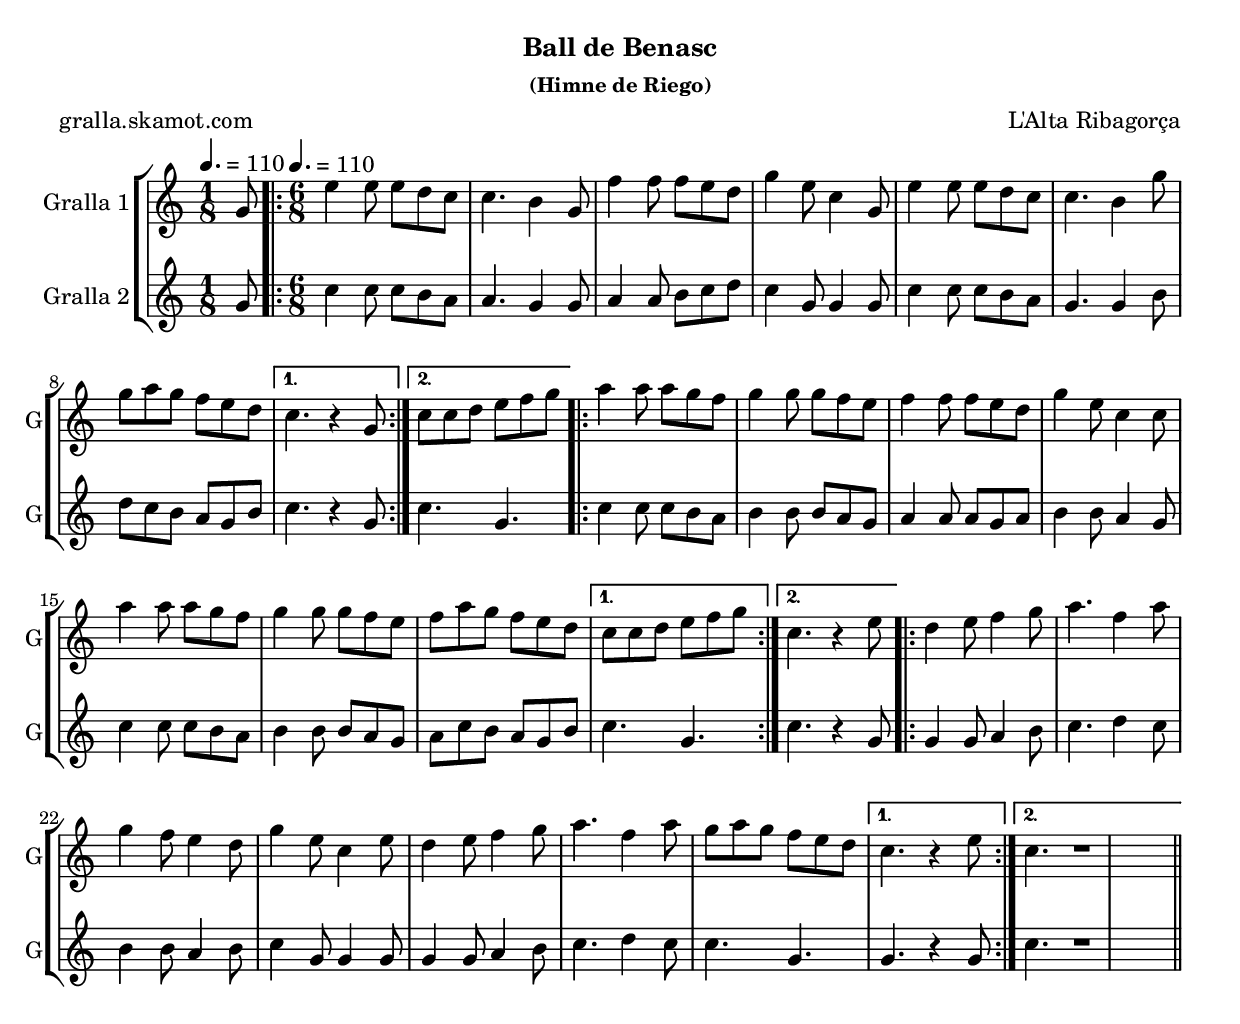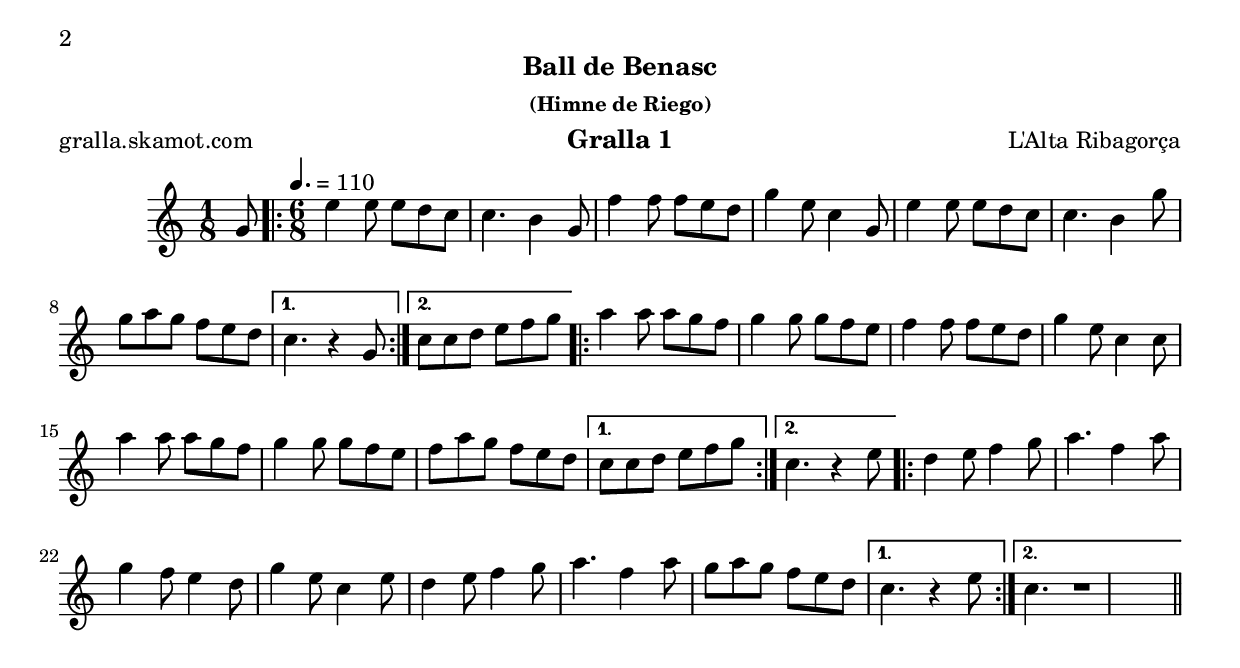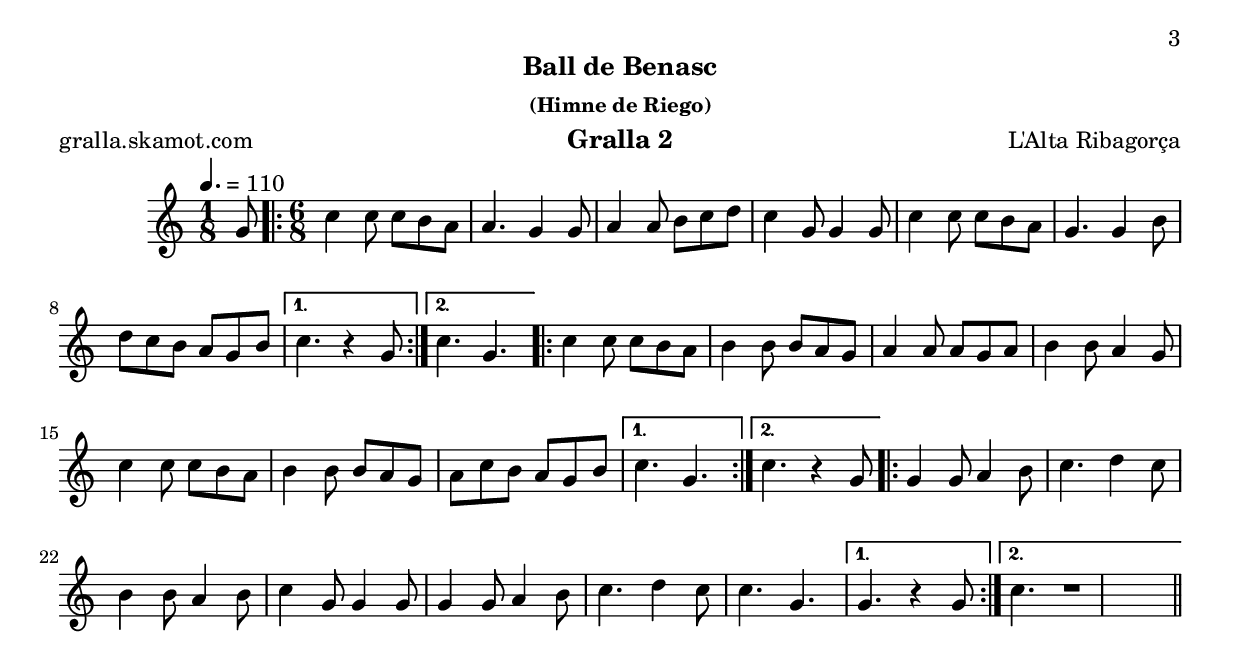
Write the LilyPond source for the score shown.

\version "2.16.2"

\header {
  dedication=""
  title=""
  subtitle="Ball de Benasc"
  subsubtitle="(Himne de Riego)"
  poet="gralla.skamot.com"
  meter=""
  piece=""
  composer="L'Alta Ribagorça"
  arranger=""
  opus=""
  instrument=""
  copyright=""
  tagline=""
}

liniaroAa =
\relative g'
{
  \clef treble
  \key c \major
  \time 1/8
  g8 \tempo 4. = 110  |
  \time 6/8   \repeat volta 2 { e'4 e8 e d c  |
  c4. b4 g8  |
  f'4 f8 f e d  |
  %05
  g4 e8 c4 g8  |
  e'4 e8 e d c  |
  c4. b4 g'8  |
  g8 a g f e d }
  \alternative { { c4. r4 g8 }
  %10
  { c8 c d e f g } }
  \repeat volta 2 { a4 a8 a g f  |
  g4 g8 g f e  |
  f4 f8 f e d  |
  g4 e8 c4 c8  |
  %15
  a'4 a8 a g f  |
  g4 g8 g f e  |
  f8 a g f e d }
  \alternative { { c8 c d e f g }
  { c,4. r4 e8 } }
  %20
  \repeat volta 2 { d4 e8 f4 g8  |
  a4. f4 a8  |
  g4 f8 e4 d8  |
  g4 e8 c4 e8  |
  d4 e8 f4 g8  |
  %25
  a4. f4 a8  |
  g8 a g f e d }
  \alternative { { c4. r4 e8 }
  { c4. r1 } } \bar "||" % troigo!
}

liniaroAb =
\relative g'
{
  \tempo 4. = 110
  \clef treble
  \key c \major
  \time 1/8
  g8  |
  \time 6/8   \repeat volta 2 { c4 c8 c b a  |
  a4. g4 g8  |
  a4 a8 b c d  |
  %05
  c4 g8 g4 g8  |
  c4 c8 c b a  |
  g4. g4 b8  |
  d8 c b a g b }
  \alternative { { c4. r4 g8 }
  %10
  { c4. g } }
  \repeat volta 2 { c4 c8 c b a  |
  b4 b8 b a g  |
  a4 a8 a g a  |
  b4 b8 a4 g8  |
  %15
  c4 c8 c b a  |
  b4 b8 b a g  |
  a8 c b a g b }
  \alternative { { c4. g }
  { c4. r4 g8 } }
  %20
  \repeat volta 2 { g4 g8 a4 b8  |
  c4. d4 c8  |
  b4 b8 a4 b8  |
  c4 g8 g4 g8  |
  g4 g8 a4 b8  |
  %25
  c4. d4 c8  |
  c4. g }
  \alternative { { g4. r4 g8 }
  { c4. r1 } } \bar "||" % troigo!
}

\bookpart {
  \score {
    \new StaffGroup {
      \override Score.RehearsalMark.self-alignment-X = #LEFT
      <<
        \new Staff \with {instrumentName = #"Gralla 1" shortInstrumentName = #"G"} \liniaroAa
        \new Staff \with {instrumentName = #"Gralla 2" shortInstrumentName = #"G"} \liniaroAb
      >>
    }
    \layout {}
  }
  \score { \unfoldRepeats
    \new StaffGroup {
      \override Score.RehearsalMark.self-alignment-X = #LEFT
      <<
        \new Staff \with {instrumentName = #"Gralla 1" shortInstrumentName = #"G"} \liniaroAa
        \new Staff \with {instrumentName = #"Gralla 2" shortInstrumentName = #"G"} \liniaroAb
      >>
    }
    \midi {
      \set Staff.midiInstrument = "oboe"
      \set DrumStaff.midiInstrument = "drums"
    }
  }
}

\bookpart {
  \header {instrument="Gralla 1"}
  \score {
    \new StaffGroup {
      \override Score.RehearsalMark.self-alignment-X = #LEFT
      <<
        \new Staff \liniaroAa
      >>
    }
    \layout {}
  }
  \score { \unfoldRepeats
    \new StaffGroup {
      \override Score.RehearsalMark.self-alignment-X = #LEFT
      <<
        \new Staff \liniaroAa
      >>
    }
    \midi {
      \set Staff.midiInstrument = "oboe"
      \set DrumStaff.midiInstrument = "drums"
    }
  }
}

\bookpart {
  \header {instrument="Gralla 2"}
  \score {
    \new StaffGroup {
      \override Score.RehearsalMark.self-alignment-X = #LEFT
      <<
        \new Staff \liniaroAb
      >>
    }
    \layout {}
  }
  \score { \unfoldRepeats
    \new StaffGroup {
      \override Score.RehearsalMark.self-alignment-X = #LEFT
      <<
        \new Staff \liniaroAb
      >>
    }
    \midi {
      \set Staff.midiInstrument = "oboe"
      \set DrumStaff.midiInstrument = "drums"
    }
  }
}

